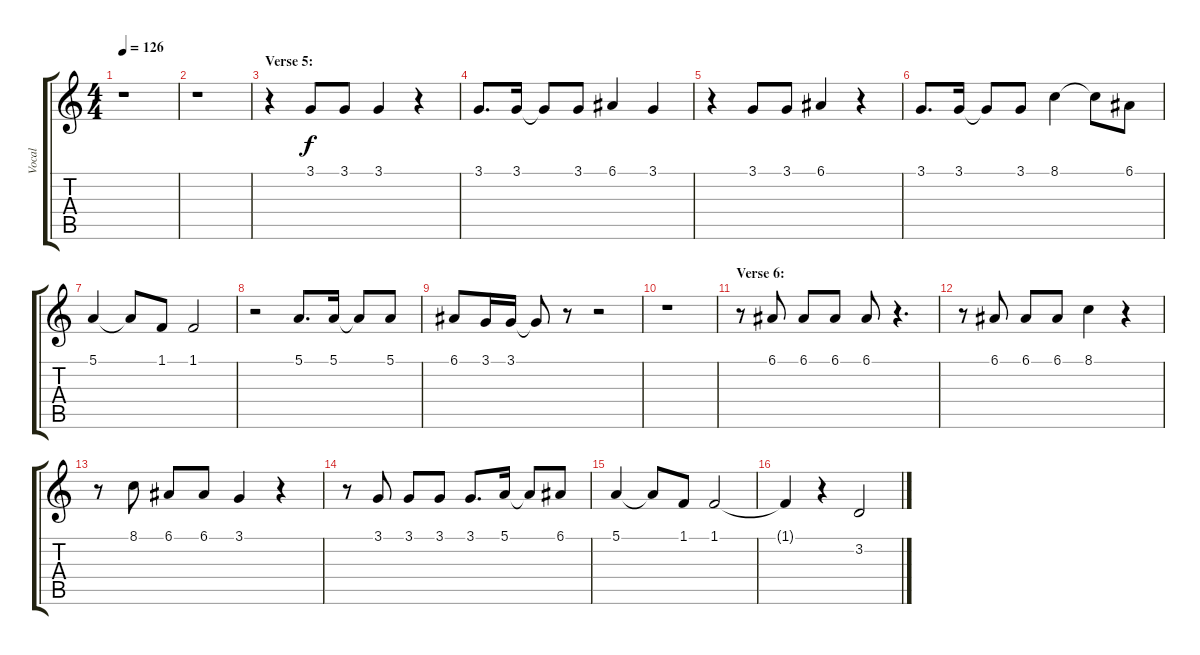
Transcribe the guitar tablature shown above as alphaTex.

\track ("Vocal" "Vocal") {instrument oboe}
\staff {score tabs}
\tuning (E4 B3 G3 D3 A2 E2) {hide}
\ts (4 4)
\tempo 126
\clef g2
\ks c
r.1{dy f} |
r.1 |
\section ("" "Verse 5:")
r.4 3.1.8 3.1.8 3.1.4 r.4 |
3.1.8{d} 3.1.16 3.1{t}.8 3.1.8 6.1.4 3.1.4 |
r.4 3.1.8 3.1.8 6.1.4 r.4 |
3.1.8{d} 3.1.16 3.1{t}.8 3.1.8 8.1.4 8.1{t}.8 6.1.8 |
5.1.4 5.1{t}.8 1.1.8 1.1.2 |
r.2 5.1.8{d} 5.1.16 5.1{t}.8 5.1.8 |
6.1.8 3.1.16 3.1.16 3.1{t}.8 r.8 r.2 |
r.1 |
\section ("" "Verse 6:")
r.8 6.1.8 6.1.8 6.1.8 6.1.8 r.4{d} |
r.8 6.1.8 6.1.8 6.1.8 8.1.4 r.4 |
r.8 8.1.8 6.1.8 6.1.8 3.1.4 r.4 |
r.8 3.1.8 3.1.8 3.1.8 3.1.8{d} 5.1.16 5.1{t}.8 6.1.8 |
5.1.4 5.1{t}.8 1.1.8 1.1.2 |
1.1{t}.4 r.4 3.2.2
